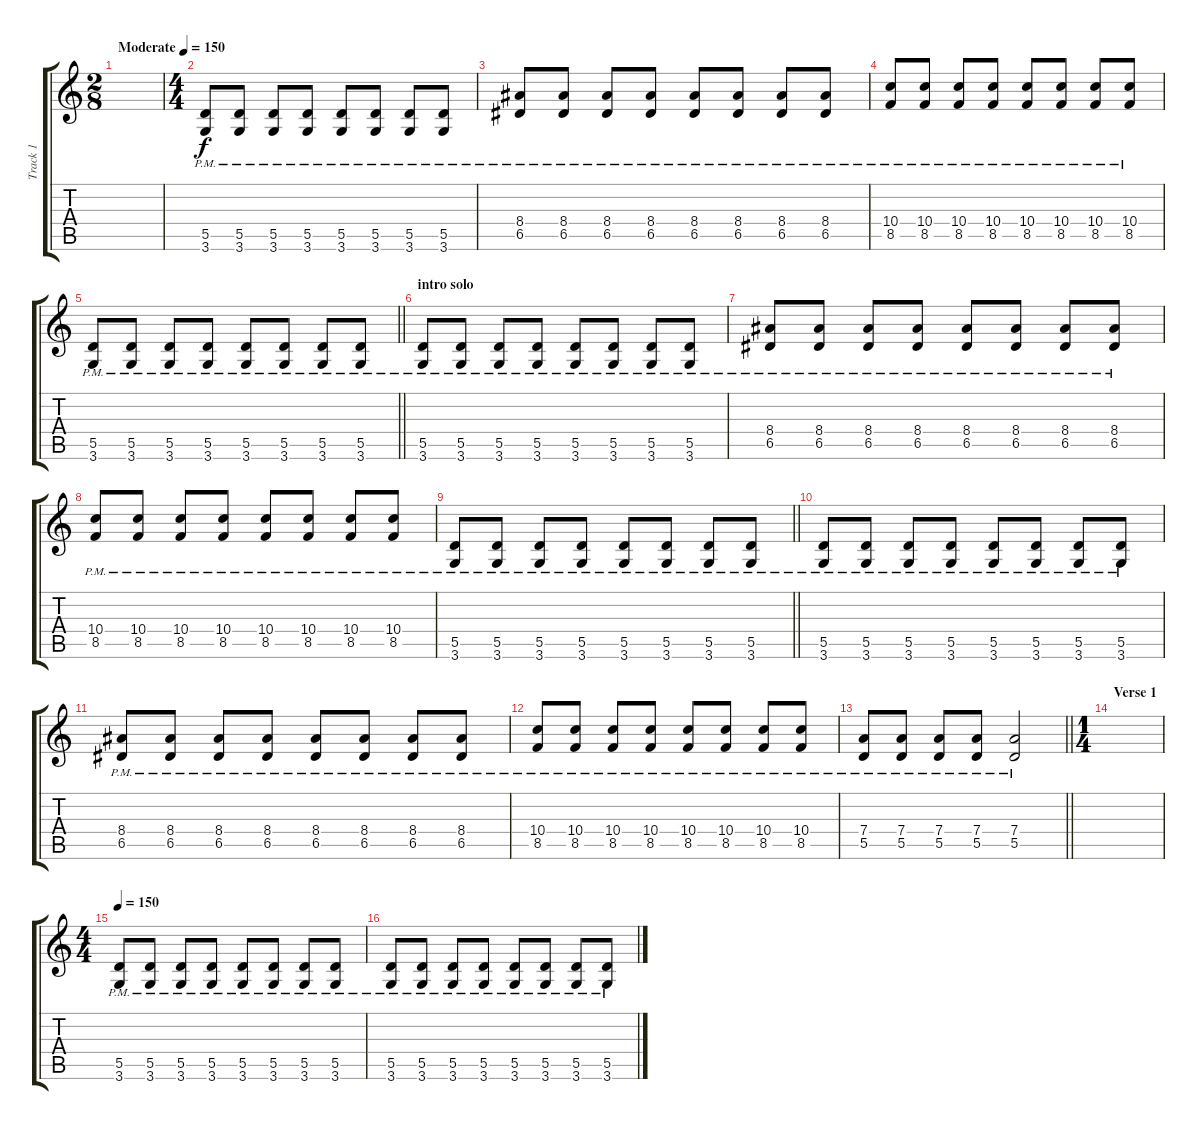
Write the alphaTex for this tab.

\track ("Track 1" "Track 1") {instrument distortionguitar}
\staff {score tabs}
\tuning (E4 B3 G3 D3 A2 E2) {hide}
\ts (2 8)
\tempo (150 "Moderate")
\clef g2
\ks c
|
\ts (4 4)
(5.5{pm} 3.6{pm}).8 (5.5{pm} 3.6{pm}).8 (5.5{pm} 3.6{pm}).8 (5.5{pm} 3.6{pm}).8 (5.5{pm} 3.6{pm}).8 (5.5{pm} 3.6{pm}).8 (5.5{pm} 3.6{pm}).8 (5.5{pm} 3.6{pm}).8 |
(8.4{pm} 6.5{pm}).8 (8.4{pm} 6.5{pm}).8 (8.4{pm} 6.5{pm}).8 (8.4{pm} 6.5{pm}).8 (8.4{pm} 6.5{pm}).8 (8.4{pm} 6.5{pm}).8 (8.4{pm} 6.5{pm}).8 (8.4{pm} 6.5{pm}).8 |
(10.4{pm} 8.5{pm}).8 (10.4{pm} 8.5{pm}).8 (10.4{pm} 8.5{pm}).8 (10.4{pm} 8.5{pm}).8 (10.4{pm} 8.5{pm}).8 (10.4{pm} 8.5{pm}).8 (10.4{pm} 8.5{pm}).8 (10.4{pm} 8.5{pm}).8 |
\barLineRight lightlight
(5.5{pm} 3.6{pm}).8 (5.5{pm} 3.6{pm}).8 (5.5{pm} 3.6{pm}).8 (5.5{pm} 3.6{pm}).8 (5.5{pm} 3.6{pm}).8 (5.5{pm} 3.6{pm}).8 (5.5{pm} 3.6{pm}).8 (5.5{pm} 3.6{pm}).8 |
\section ("" "intro solo")
(5.5{pm} 3.6{pm}).8 (5.5{pm} 3.6{pm}).8 (5.5{pm} 3.6{pm}).8 (5.5{pm} 3.6{pm}).8 (5.5{pm} 3.6{pm}).8 (5.5{pm} 3.6{pm}).8 (5.5{pm} 3.6{pm}).8 (5.5{pm} 3.6{pm}).8 |
(8.4{pm} 6.5{pm}).8 (8.4{pm} 6.5{pm}).8 (8.4{pm} 6.5{pm}).8 (8.4{pm} 6.5{pm}).8 (8.4{pm} 6.5{pm}).8 (8.4{pm} 6.5{pm}).8 (8.4{pm} 6.5{pm}).8 (8.4{pm} 6.5{pm}).8 |
(10.4{pm} 8.5{pm}).8 (10.4{pm} 8.5{pm}).8 (10.4{pm} 8.5{pm}).8 (10.4{pm} 8.5{pm}).8 (10.4{pm} 8.5{pm}).8 (10.4{pm} 8.5{pm}).8 (10.4{pm} 8.5{pm}).8 (10.4{pm} 8.5{pm}).8 |
\barLineRight lightlight
(5.5{pm} 3.6{pm}).8 (5.5{pm} 3.6{pm}).8 (5.5{pm} 3.6{pm}).8 (5.5{pm} 3.6{pm}).8 (5.5{pm} 3.6{pm}).8 (5.5{pm} 3.6{pm}).8 (5.5{pm} 3.6{pm}).8 (5.5{pm} 3.6{pm}).8 |
(5.5{pm} 3.6{pm}).8 (5.5{pm} 3.6{pm}).8 (5.5{pm} 3.6{pm}).8 (5.5{pm} 3.6{pm}).8 (5.5{pm} 3.6{pm}).8 (5.5{pm} 3.6{pm}).8 (5.5{pm} 3.6{pm}).8 (5.5{pm} 3.6{pm}).8 |
(8.4{pm} 6.5{pm}).8 (8.4{pm} 6.5{pm}).8 (8.4{pm} 6.5{pm}).8 (8.4{pm} 6.5{pm}).8 (8.4{pm} 6.5{pm}).8 (8.4{pm} 6.5{pm}).8 (8.4{pm} 6.5{pm}).8 (8.4{pm} 6.5{pm}).8 |
(10.4{pm} 8.5{pm}).8 (10.4{pm} 8.5{pm}).8 (10.4{pm} 8.5{pm}).8 (10.4{pm} 8.5{pm}).8 (10.4{pm} 8.5{pm}).8 (10.4{pm} 8.5{pm}).8 (10.4{pm} 8.5{pm}).8 (10.4{pm} 8.5{pm}).8 |
\barLineRight lightlight
(7.4 5.5{pm}).8 (7.4 5.5{pm}).8 (7.4 5.5{pm}).8 (7.4 5.5{pm}).8 (7.4 5.5{pm}).2 |
\ts (1 4)
\section ("" "Verse 1")
|
\ts (4 4)
\tempo 150
(5.5{pm} 3.6{pm}).8 (5.5{pm} 3.6{pm}).8 (5.5{pm} 3.6{pm}).8 (5.5{pm} 3.6{pm}).8 (5.5{pm} 3.6{pm}).8 (5.5{pm} 3.6{pm}).8 (5.5{pm} 3.6{pm}).8 (5.5{pm} 3.6{pm}).8 |
(5.5{pm} 3.6{pm}).8 (5.5{pm} 3.6{pm}).8 (5.5{pm} 3.6{pm}).8 (5.5{pm} 3.6{pm}).8 (5.5{pm} 3.6{pm}).8 (5.5{pm} 3.6{pm}).8 (5.5{pm} 3.6{pm}).8 (5.5{pm} 3.6{pm}).8
